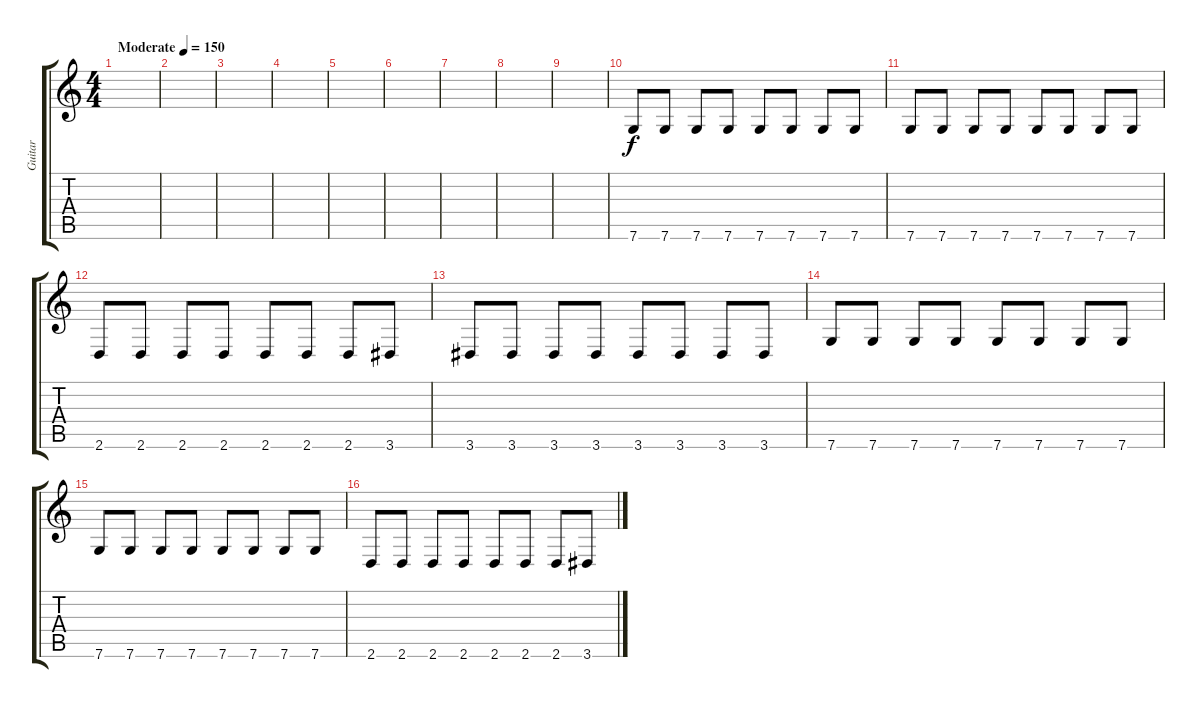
\track ("Guitar" "Guitar") {instrument distortionguitar}
\staff {score tabs}
\tuning (D4 A3 F3 C3 G2 C2) {hide}
\ts (4 4)
\tempo (150 "Moderate")
\clef g2
\ks c
|
|
|
|
|
|
|
|
|
7.6.8 7.6.8 7.6.8 7.6.8 7.6.8 7.6.8 7.6.8 7.6.8 |
7.6.8 7.6.8 7.6.8 7.6.8 7.6.8 7.6.8 7.6.8 7.6.8 |
2.6.8 2.6.8 2.6.8 2.6.8 2.6.8 2.6.8 2.6.8 3.6.8 |
3.6.8 3.6.8 3.6.8 3.6.8 3.6.8 3.6.8 3.6.8 3.6.8 |
7.6.8 7.6.8 7.6.8 7.6.8 7.6.8 7.6.8 7.6.8 7.6.8 |
7.6.8 7.6.8 7.6.8 7.6.8 7.6.8 7.6.8 7.6.8 7.6.8 |
2.6.8 2.6.8 2.6.8 2.6.8 2.6.8 2.6.8 2.6.8 3.6.8
